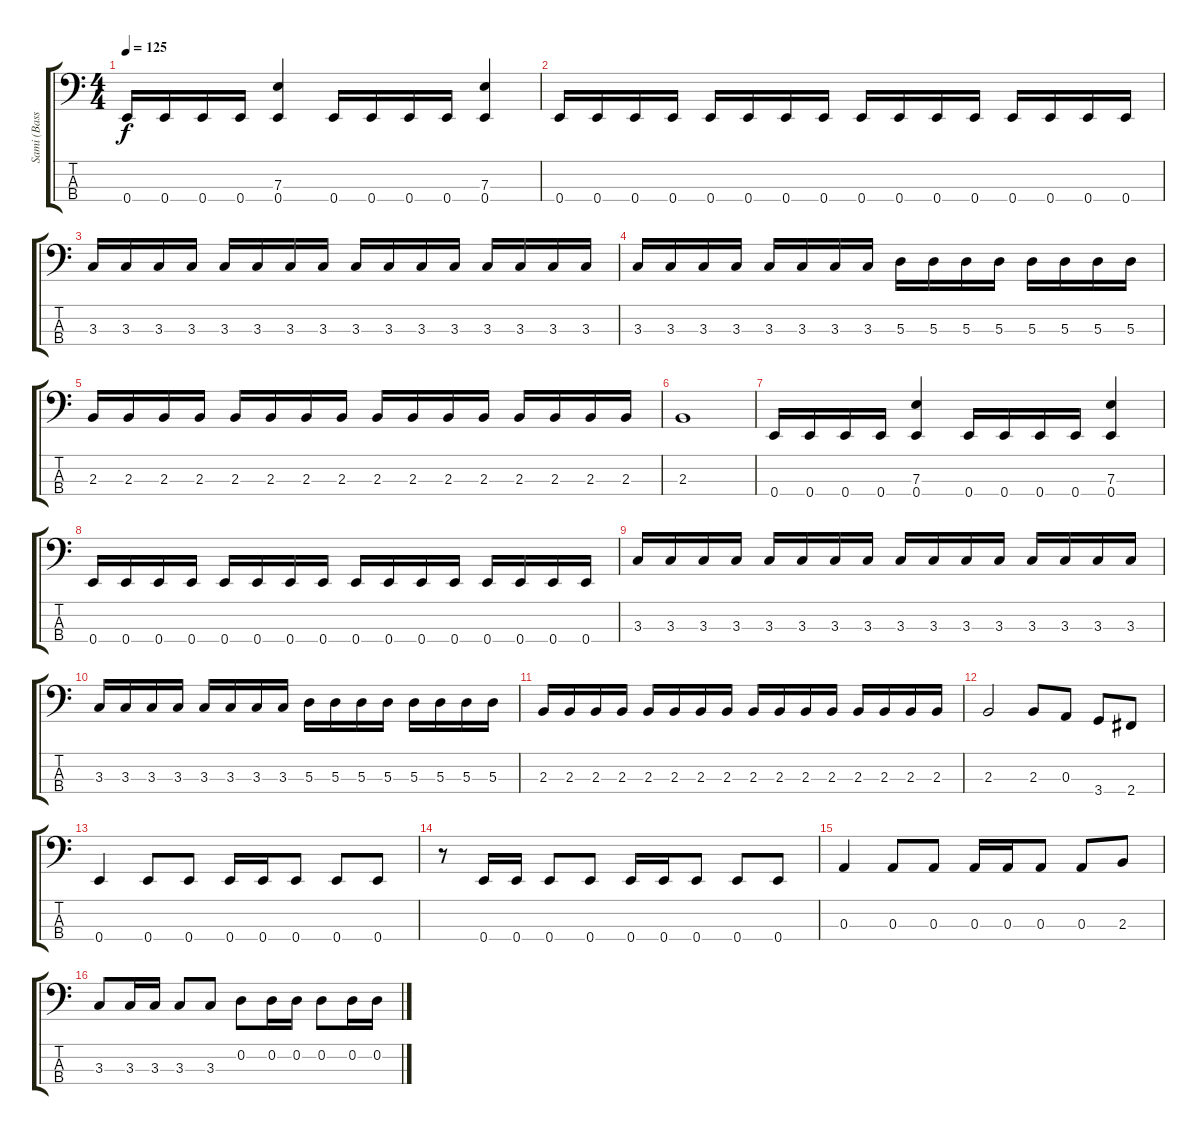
\track ("Sami (Bass)" "Sami (Bass") {instrument electricbasspick}
\staff {score tabs}
\tuning (G2 D2 A1 E1) {hide}
\ts (4 4)
\tempo 125
\clef f4
\ks c
0.4.16{dy f instrument electricbasspick} 0.4.16 0.4.16 0.4.16 (7.3 0.4).4 0.4.16 0.4.16 0.4.16 0.4.16 (7.3 0.4).4 |
0.4.16 0.4.16 0.4.16 0.4.16 0.4.16 0.4.16 0.4.16 0.4.16 0.4.16 0.4.16 0.4.16 0.4.16 0.4.16 0.4.16 0.4.16 0.4.16 |
3.3.16 3.3.16 3.3.16 3.3.16 3.3.16 3.3.16 3.3.16 3.3.16 3.3.16 3.3.16 3.3.16 3.3.16 3.3.16 3.3.16 3.3.16 3.3.16 |
3.3.16 3.3.16 3.3.16 3.3.16 3.3.16 3.3.16 3.3.16 3.3.16 5.3.16 5.3.16 5.3.16 5.3.16 5.3.16 5.3.16 5.3.16 5.3.16 |
2.3.16 2.3.16 2.3.16 2.3.16 2.3.16 2.3.16 2.3.16 2.3.16 2.3.16 2.3.16 2.3.16 2.3.16 2.3.16 2.3.16 2.3.16 2.3.16 |
2.3.1 |
0.4.16 0.4.16 0.4.16 0.4.16 (7.3 0.4).4 0.4.16 0.4.16 0.4.16 0.4.16 (7.3 0.4).4 |
0.4.16 0.4.16 0.4.16 0.4.16 0.4.16 0.4.16 0.4.16 0.4.16 0.4.16 0.4.16 0.4.16 0.4.16 0.4.16 0.4.16 0.4.16 0.4.16 |
3.3.16 3.3.16 3.3.16 3.3.16 3.3.16 3.3.16 3.3.16 3.3.16 3.3.16 3.3.16 3.3.16 3.3.16 3.3.16 3.3.16 3.3.16 3.3.16 |
3.3.16 3.3.16 3.3.16 3.3.16 3.3.16 3.3.16 3.3.16 3.3.16 5.3.16 5.3.16 5.3.16 5.3.16 5.3.16 5.3.16 5.3.16 5.3.16 |
2.3.16 2.3.16 2.3.16 2.3.16 2.3.16 2.3.16 2.3.16 2.3.16 2.3.16 2.3.16 2.3.16 2.3.16 2.3.16 2.3.16 2.3.16 2.3.16 |
2.3.2 2.3.8 0.3.8 3.4.8 2.4.8 |
0.4.4 0.4.8 0.4.8 0.4.16 0.4.16 0.4.8 0.4.8 0.4.8 |
r.8 0.4.16 0.4.16 0.4.8 0.4.8 0.4.16 0.4.16 0.4.8 0.4.8 0.4.8 |
0.3.4 0.3.8 0.3.8 0.3.16 0.3.16 0.3.8 0.3.8 2.3.8 |
3.3.8 3.3.16 3.3.16 3.3.8 3.3.8 0.2.8 0.2.16 0.2.16 0.2.8 0.2.16 0.2.16
